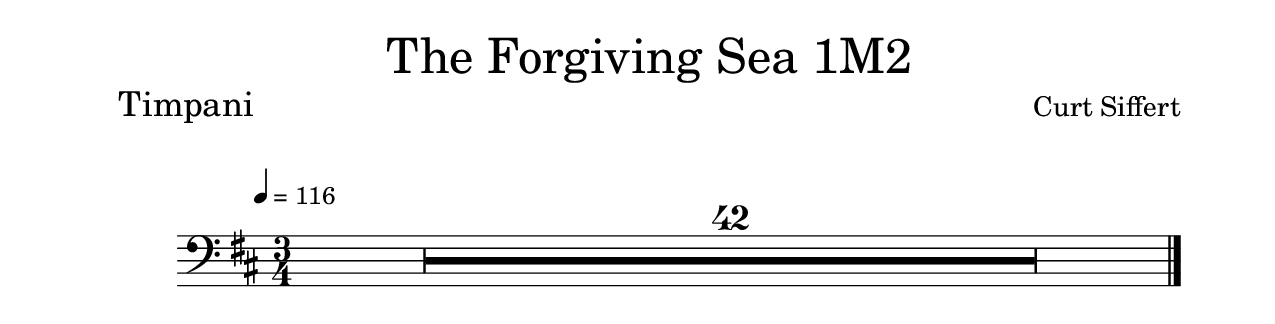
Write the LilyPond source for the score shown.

\version "2.24.0"
\include "english.ly"
\include "../lib/parts.ily"

\paper {
	ragged-last-bottom = ##t
	ragged-right = ##f
}

\header {
  	instrument = "Timpani"
}

\version "2.24.0"
\include "english.ly"

timpaniNotes = \relative c, {

	\time 3/4
	\key d \major
	\clef bass
	\set tieWaitForNote = ##t

	R2.*42
	
	\bar "|."
		
}


{ 
	\everyPartScore
	\timpaniNotes	
}	
